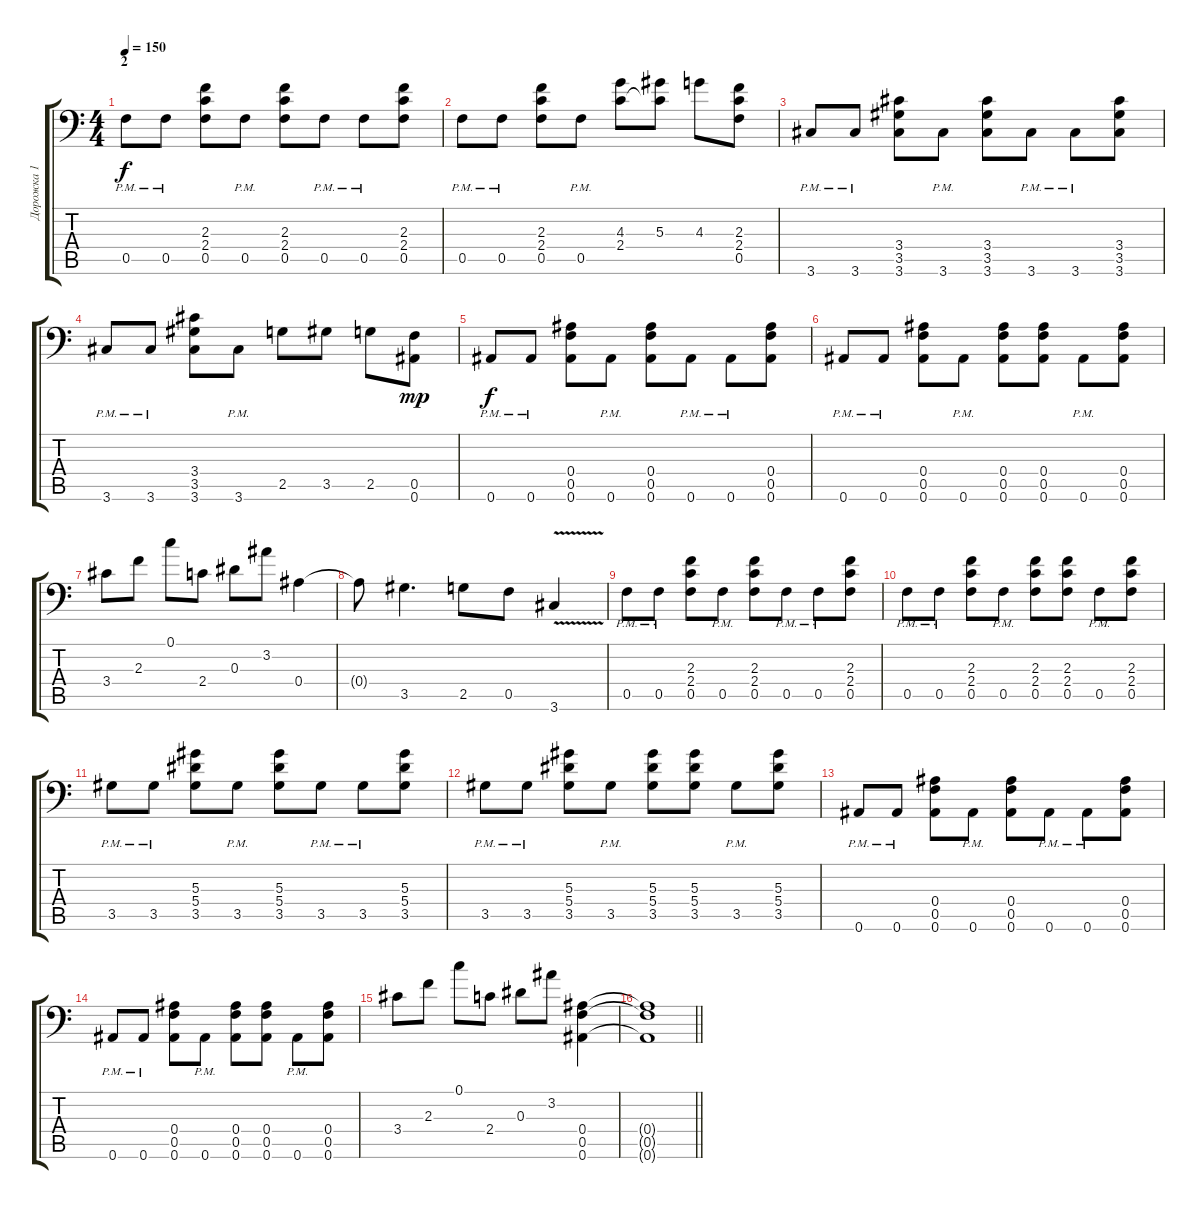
\track ("Дорожка 1" "Дорожка 1") {instrument overdrivenguitar}
\staff {score tabs}
\tuning (C4 G3 Eb3 Bb2 F2 Bb1) {hide}
\ts (4 4)
\section ("" "2")
\tempo 150
\clef f4
\ks c
0.5{pm}.8{dy f} 0.5{pm}.8 (2.3 2.4 0.5).8 0.5{pm}.8 (2.3 2.4 0.5).8 0.5{pm}.8 0.5{pm}.8 (2.3 2.4 0.5).8 |
0.5{pm}.8 0.5{pm}.8 (2.3 2.4 0.5).8 0.5{pm}.8 (4.3 2.4).8 (5.3 2.4{t}).8 4.3.8 (2.3 2.4 0.5).8 |
3.6{pm}.8 3.6{pm}.8 (3.4 3.5 3.6).8 3.6{pm}.8 (3.4 3.5 3.6).8 3.6{pm}.8 3.6{pm}.8 (3.4 3.5 3.6).8 |
3.6{pm}.8 3.6{pm}.8 (3.4 3.5 3.6).8 3.6{pm}.8 2.5.8 3.5.8 2.5.8 (0.5 0.6).8{dy mp} |
0.6{pm}.8{dy f} 0.6{pm}.8 (0.4 0.5 0.6).8 0.6{pm}.8 (0.4 0.5 0.6).8 0.6{pm}.8 0.6{pm}.8 (0.4 0.5 0.6).8 |
0.6{pm}.8 0.6{pm}.8 (0.4 0.5 0.6).8 0.6{pm}.8 (0.4 0.5 0.6).8 (0.4 0.5 0.6).8 0.6{pm}.8 (0.4 0.5 0.6).8 |
3.4.8 2.3.8 0.1.8 2.4.8 0.3.8 3.2.8 0.4.4 |
0.4{t}.8 3.5.4{d} 2.5.8 0.5.8 3.6{v}.4 |
0.5{pm}.8 0.5{pm}.8 (2.3 2.4 0.5).8 0.5{pm}.8 (2.3 2.4 0.5).8 0.5{pm}.8 0.5{pm}.8 (2.3 2.4 0.5).8 |
0.5{pm}.8 0.5{pm}.8 (2.3 2.4 0.5).8 0.5{pm}.8 (2.3 2.4 0.5).8 (2.3 2.4 0.5).8 0.5{pm}.8 (2.3 2.4 0.5).8 |
3.5{pm}.8 3.5{pm}.8 (5.3 5.4 3.5).8 3.5{pm}.8 (5.3 5.4 3.5).8 3.5{pm}.8 3.5{pm}.8 (5.3 5.4 3.5).8 |
3.5{pm}.8 3.5{pm}.8 (5.3 5.4 3.5).8 3.5{pm}.8 (5.3 5.4 3.5).8 (5.3 5.4 3.5).8 3.5{pm}.8 (5.3 5.4 3.5).8 |
0.6{pm}.8 0.6{pm}.8 (0.4 0.5 0.6).8 0.6{pm}.8 (0.4 0.5 0.6).8 0.6{pm}.8 0.6{pm}.8 (0.4 0.5 0.6).8 |
0.6{pm}.8 0.6{pm}.8 (0.4 0.5 0.6).8 0.6{pm}.8 (0.4 0.5 0.6).8 (0.4 0.5 0.6).8 0.6{pm}.8 (0.4 0.5 0.6).8 |
3.4.8 2.3.8 0.1.8 2.4.8 0.3.8 3.2.8 (0.4 0.5 0.6).4 |
\barLineRight lightlight
(0.4{t} 0.5{t} 0.6{t}).1
